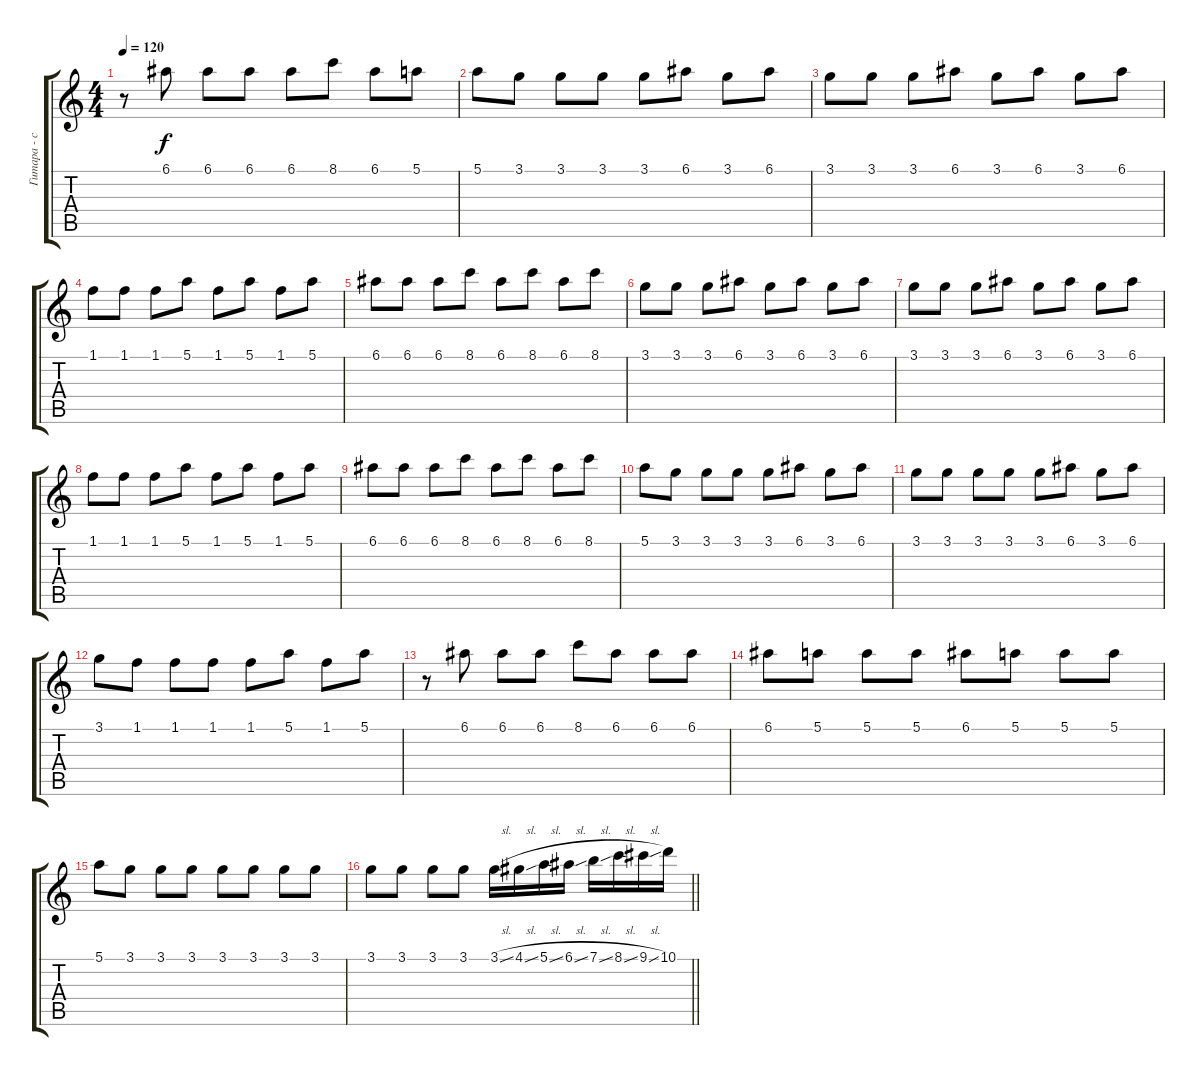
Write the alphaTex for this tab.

\track ("Гитара - соло" "Гитара - с") {instrument overdrivenguitar}
\staff {score tabs}
\tuning (E4 B3 G3 D3 A2 E2) {hide}
\ts (4 4)
\tempo 120
\clef g2
\ks c
r.8{dy f} 6.1.8 6.1.8 6.1.8 6.1.8 8.1.8 6.1.8 5.1.8 |
5.1.8 3.1.8 3.1.8 3.1.8 3.1.8 6.1.8 3.1.8 6.1.8 |
3.1.8 3.1.8 3.1.8 6.1.8 3.1.8 6.1.8 3.1.8 6.1.8 |
1.1.8 1.1.8 1.1.8 5.1.8 1.1.8 5.1.8 1.1.8 5.1.8 |
6.1.8 6.1.8 6.1.8 8.1.8 6.1.8 8.1.8 6.1.8 8.1.8 |
3.1.8 3.1.8 3.1.8 6.1.8 3.1.8 6.1.8 3.1.8 6.1.8 |
3.1.8 3.1.8 3.1.8 6.1.8 3.1.8 6.1.8 3.1.8 6.1.8 |
1.1.8 1.1.8 1.1.8 5.1.8 1.1.8 5.1.8 1.1.8 5.1.8 |
6.1.8 6.1.8 6.1.8 8.1.8 6.1.8 8.1.8 6.1.8 8.1.8 |
5.1.8 3.1.8 3.1.8 3.1.8 3.1.8 6.1.8 3.1.8 6.1.8 |
3.1.8 3.1.8 3.1.8 3.1.8 3.1.8 6.1.8 3.1.8 6.1.8 |
3.1.8 1.1.8 1.1.8 1.1.8 1.1.8 5.1.8 1.1.8 5.1.8 |
r.8 6.1.8 6.1.8 6.1.8 8.1.8 6.1.8 6.1.8 6.1.8 |
6.1.8 5.1.8 5.1.8 5.1.8 6.1.8 5.1.8 5.1.8 5.1.8 |
5.1.8 3.1.8 3.1.8 3.1.8 3.1.8 3.1.8 3.1.8 3.1.8 |
\barLineRight lightlight
3.1.8 3.1.8 3.1.8 3.1.8 3.1{sl}.16 4.1{sl}.16 5.1{sl}.16 6.1{sl}.16 7.1{sl}.16 8.1{sl}.16 9.1{sl}.16 10.1.16
